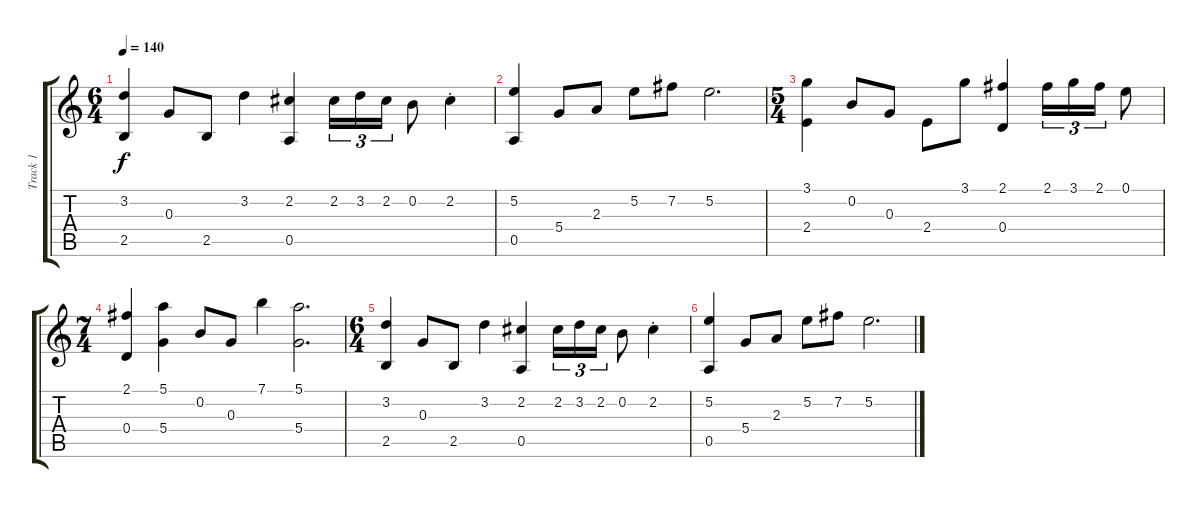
\track ("Track 1" "Track 1") {instrument acousticguitarsteel}
\staff {score tabs}
\tuning (E4 B3 G3 D3 A2 E2) {hide}
\ts (6 4)
\tempo 140
\clef g2
\ks c
(3.2 2.5).4{dy f} 0.3.8 2.5.8 3.2.4 (2.2 0.5).4 2.2.16{tu (3 2)} 3.2.16{tu (3 2)} 2.2.16{tu (3 2)} 0.2.8 2.2{st}.4 |
(5.2 0.5).4 5.4.8 2.3.8 5.2.8 7.2.8 5.2.2{d} |
\ts (5 4)
(3.1 2.4).4 0.2.8 0.3.8 2.4.8 3.1.8 (2.1 0.4).4 2.1.16{tu (3 2)} 3.1.16{tu (3 2)} 2.1.16{tu (3 2)} 0.1.8 |
\ts (7 4)
(2.1 0.4).4 (5.1 5.4).4 0.2.8 0.3.8 7.1.4 (5.1 5.4).2{d} |
\ts (6 4)
(3.2 2.5).4 0.3.8 2.5.8 3.2.4 (2.2 0.5).4 2.2.16{tu (3 2)} 3.2.16{tu (3 2)} 2.2.16{tu (3 2)} 0.2.8 2.2{st}.4 |
(5.2 0.5).4 5.4.8 2.3.8 5.2.8 7.2.8 5.2.2{d}
